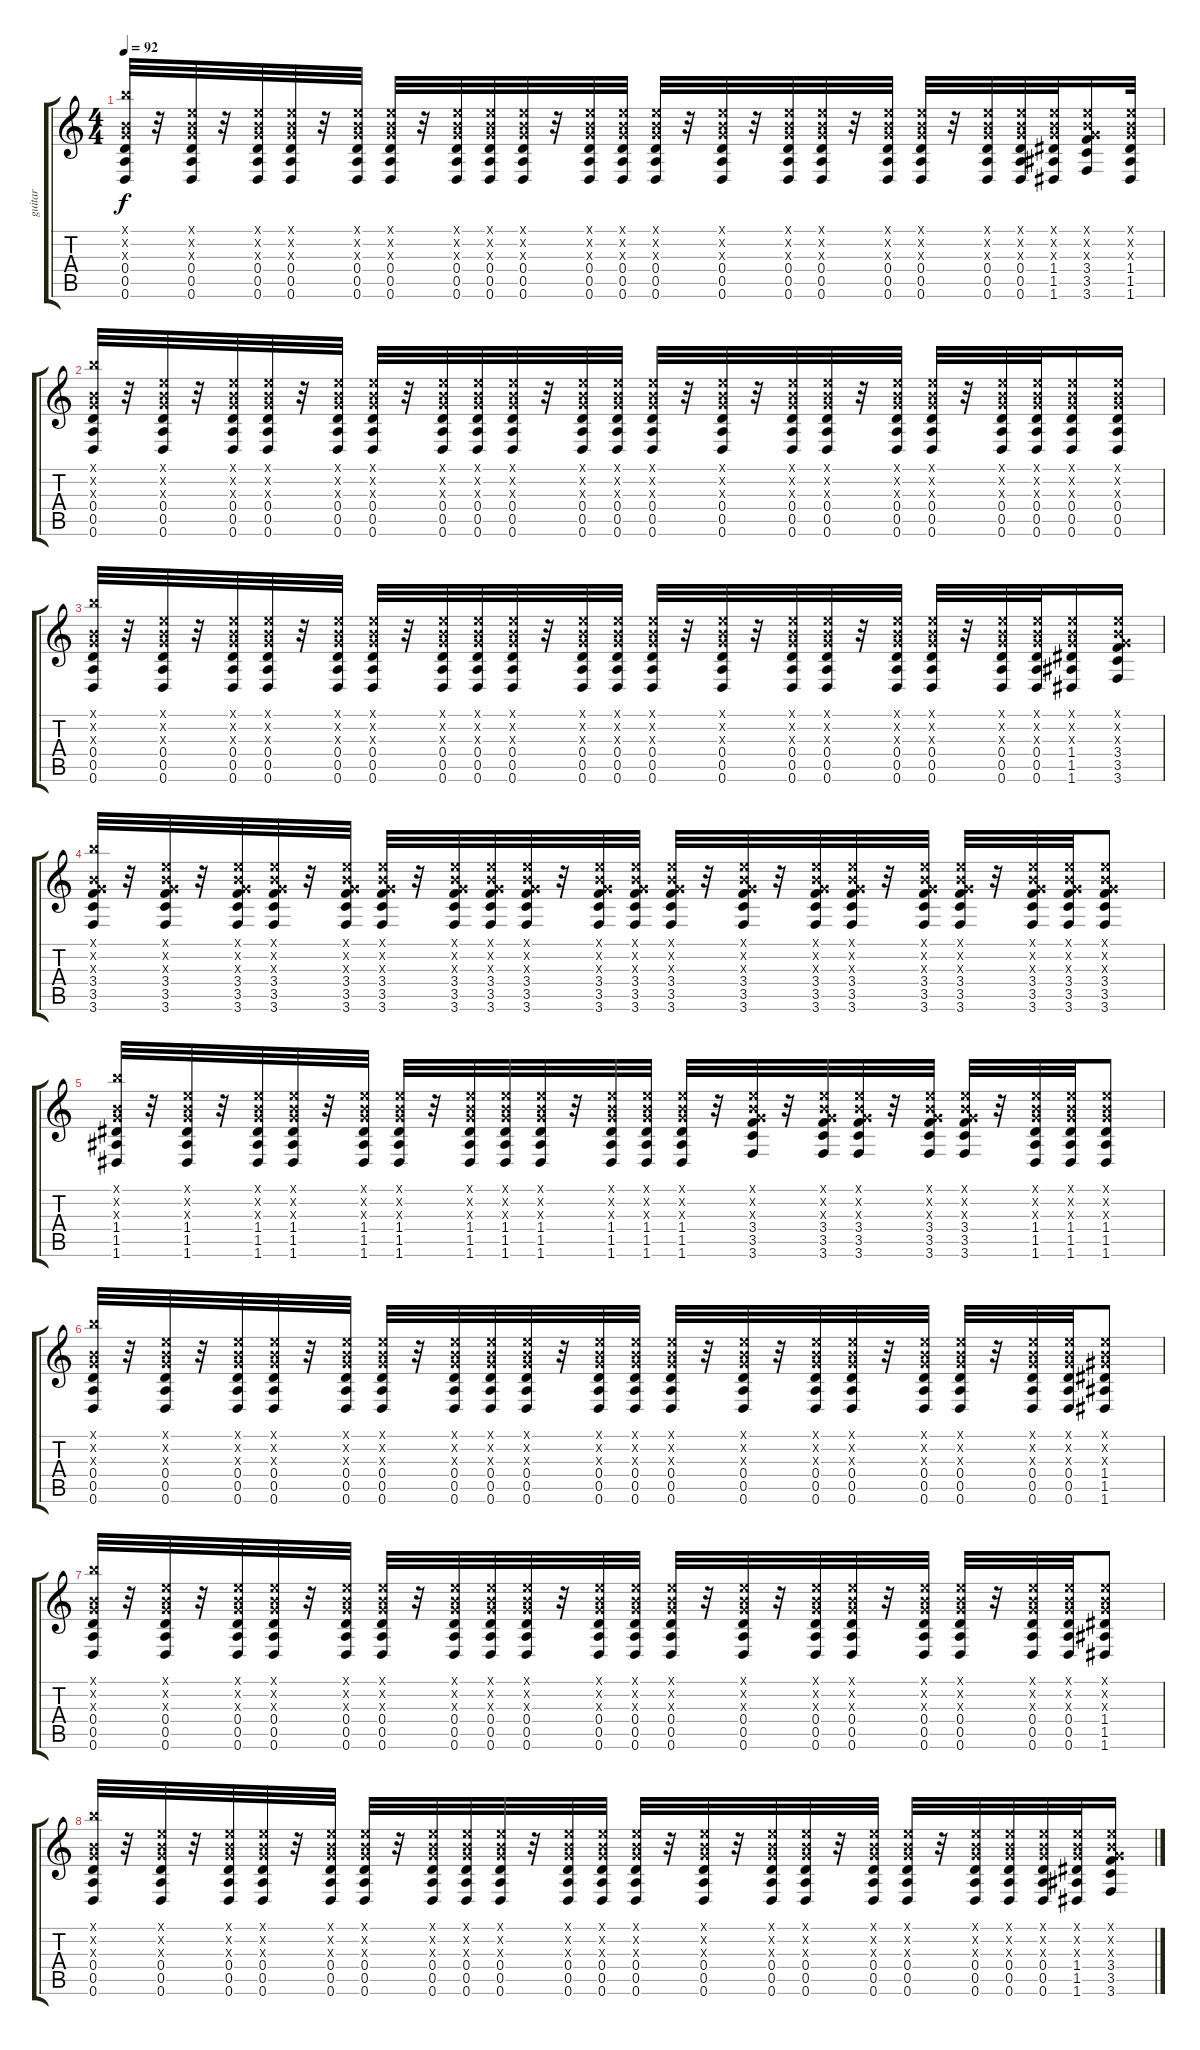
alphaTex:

\track ("guitar" "guitar") {instrument distortionguitar}
\staff {score tabs}
\tuning (E4 B3 G3 D3 A2 D2) {hide}
\ts (4 4)
\tempo 92
\clef g2
\ks c
(7.1{x} 0.2{x} 0.3{x} 0.4 0.5 0.6).32{dy f} r.32 (0.1{x} 0.2{x} 0.3{x} 0.4 0.5 0.6).32 r.32 (0.1{x} 0.2{x} 0.3{x} 0.4 0.5 0.6).32 (0.1{x} 0.2{x} 0.3{x} 0.4 0.5 0.6).32 r.32 (0.1{x} 0.2{x} 0.3{x} 0.4 0.5 0.6).32 (0.1{x} 0.2{x} 0.3{x} 0.4 0.5 0.6).32 r.32 (0.1{x} 0.2{x} 0.3{x} 0.4 0.5 0.6).32 (0.1{x} 0.2{x} 0.3{x} 0.4 0.5 0.6).32 (0.1{x} 0.2{x} 0.3{x} 0.4 0.5 0.6).32 r.32 (0.1{x} 0.2{x} 0.3{x} 0.4 0.5 0.6).32 (0.1{x} 0.2{x} 0.3{x} 0.4 0.5 0.6).32 (0.1{x} 0.2{x} 0.3{x} 0.4 0.5 0.6).32 r.32 (0.1{x} 0.2{x} 0.3{x} 0.4 0.5 0.6).32 r.32 (0.1{x} 0.2{x} 0.3{x} 0.4 0.5 0.6).32 (0.1{x} 0.2{x} 0.3{x} 0.4 0.5 0.6).32 r.32 (0.1{x} 0.2{x} 0.3{x} 0.4 0.5 0.6).32 (0.1{x} 0.2{x} 0.3{x} 0.4 0.5 0.6).32 r.32 (0.1{x} 0.2{x} 0.3{x} 0.4 0.5 0.6).32 (0.1{x} 0.2{x} 0.3{x} 0.4 0.5 0.6).32 (0.1{x} 0.2{x} 0.3{x} 1.4 1.5 1.6).32 (0.1{x} 0.2{x} 0.3{x} 3.4 3.5 3.6).16 (0.1{x} 0.2{x} 0.3{x} 1.4 1.5 1.6).32 |
(7.1{x} 0.2{x} 0.3{x} 0.4 0.5 0.6).32 r.32 (0.1{x} 0.2{x} 0.3{x} 0.4 0.5 0.6).32 r.32 (0.1{x} 0.2{x} 0.3{x} 0.4 0.5 0.6).32 (0.1{x} 0.2{x} 0.3{x} 0.4 0.5 0.6).32 r.32 (0.1{x} 0.2{x} 0.3{x} 0.4 0.5 0.6).32 (0.1{x} 0.2{x} 0.3{x} 0.4 0.5 0.6).32 r.32 (0.1{x} 0.2{x} 0.3{x} 0.4 0.5 0.6).32 (0.1{x} 0.2{x} 0.3{x} 0.4 0.5 0.6).32 (0.1{x} 0.2{x} 0.3{x} 0.4 0.5 0.6).32 r.32 (0.1{x} 0.2{x} 0.3{x} 0.4 0.5 0.6).32 (0.1{x} 0.2{x} 0.3{x} 0.4 0.5 0.6).32 (0.1{x} 0.2{x} 0.3{x} 0.4 0.5 0.6).32 r.32 (0.1{x} 0.2{x} 0.3{x} 0.4 0.5 0.6).32 r.32 (0.1{x} 0.2{x} 0.3{x} 0.4 0.5 0.6).32 (0.1{x} 0.2{x} 0.3{x} 0.4 0.5 0.6).32 r.32 (0.1{x} 0.2{x} 0.3{x} 0.4 0.5 0.6).32 (0.1{x} 0.2{x} 0.3{x} 0.4 0.5 0.6).32 r.32 (0.1{x} 0.2{x} 0.3{x} 0.4 0.5 0.6).32 (0.1{x} 0.2{x} 0.3{x} 0.4 0.5 0.6).32 (0.1{x} 0.2{x} 0.3{x} 0.4 0.5 0.6).16 (0.1{x} 0.2{x} 0.3{x} 0.4 0.5 0.6).16 |
(7.1{x} 0.2{x} 0.3{x} 0.4 0.5 0.6).32 r.32 (0.1{x} 0.2{x} 0.3{x} 0.4 0.5 0.6).32 r.32 (0.1{x} 0.2{x} 0.3{x} 0.4 0.5 0.6).32 (0.1{x} 0.2{x} 0.3{x} 0.4 0.5 0.6).32 r.32 (0.1{x} 0.2{x} 0.3{x} 0.4 0.5 0.6).32 (0.1{x} 0.2{x} 0.3{x} 0.4 0.5 0.6).32 r.32 (0.1{x} 0.2{x} 0.3{x} 0.4 0.5 0.6).32 (0.1{x} 0.2{x} 0.3{x} 0.4 0.5 0.6).32 (0.1{x} 0.2{x} 0.3{x} 0.4 0.5 0.6).32 r.32 (0.1{x} 0.2{x} 0.3{x} 0.4 0.5 0.6).32 (0.1{x} 0.2{x} 0.3{x} 0.4 0.5 0.6).32 (0.1{x} 0.2{x} 0.3{x} 0.4 0.5 0.6).32 r.32 (0.1{x} 0.2{x} 0.3{x} 0.4 0.5 0.6).32 r.32 (0.1{x} 0.2{x} 0.3{x} 0.4 0.5 0.6).32 (0.1{x} 0.2{x} 0.3{x} 0.4 0.5 0.6).32 r.32 (0.1{x} 0.2{x} 0.3{x} 0.4 0.5 0.6).32 (0.1{x} 0.2{x} 0.3{x} 0.4 0.5 0.6).32 r.32 (0.1{x} 0.2{x} 0.3{x} 0.4 0.5 0.6).32 (0.1{x} 0.2{x} 0.3{x} 0.4 0.5 0.6).32 (0.1{x} 0.2{x} 0.3{x} 1.4 1.5 1.6).16 (0.1{x} 0.2{x} 0.3{x} 3.4 3.5 3.6).16 |
(7.1{x} 0.2{x} 0.3{x} 3.4 3.5 3.6).32 r.32 (0.1{x} 0.2{x} 0.3{x} 3.4 3.5 3.6).32 r.32 (0.1{x} 0.2{x} 0.3{x} 3.4 3.5 3.6).32 (0.1{x} 0.2{x} 0.3{x} 3.4 3.5 3.6).32 r.32 (0.1{x} 0.2{x} 0.3{x} 3.4 3.5 3.6).32 (0.1{x} 0.2{x} 0.3{x} 3.4 3.5 3.6).32 r.32 (0.1{x} 0.2{x} 0.3{x} 3.4 3.5 3.6).32 (0.1{x} 0.2{x} 0.3{x} 3.4 3.5 3.6).32 (0.1{x} 0.2{x} 0.3{x} 3.4 3.5 3.6).32 r.32 (0.1{x} 0.2{x} 0.3{x} 3.4 3.5 3.6).32 (0.1{x} 0.2{x} 0.3{x} 3.4 3.5 3.6).32 (0.1{x} 0.2{x} 0.3{x} 3.4 3.5 3.6).32 r.32 (0.1{x} 0.2{x} 0.3{x} 3.4 3.5 3.6).32 r.32 (0.1{x} 0.2{x} 0.3{x} 3.4 3.5 3.6).32 (0.1{x} 0.2{x} 0.3{x} 3.4 3.5 3.6).32 r.32 (0.1{x} 0.2{x} 0.3{x} 3.4 3.5 3.6).32 (0.1{x} 0.2{x} 0.3{x} 3.4 3.5 3.6).32 r.32 (0.1{x} 0.2{x} 0.3{x} 3.4 3.5 3.6).32 (0.1{x} 0.2{x} 0.3{x} 3.4 3.5 3.6).32 (0.1{x} 0.2{x} 0.3{x} 3.4 3.5 3.6).8 |
(7.1{x} 0.2{x} 0.3{x} 1.4 1.5 1.6).32 r.32 (0.1{x} 0.2{x} 0.3{x} 1.4 1.5 1.6).32 r.32 (0.1{x} 0.2{x} 0.3{x} 1.4 1.5 1.6).32 (0.1{x} 0.2{x} 0.3{x} 1.4 1.5 1.6).32 r.32 (0.1{x} 0.2{x} 0.3{x} 1.4 1.5 1.6).32 (0.1{x} 0.2{x} 0.3{x} 1.4 1.5 1.6).32 r.32 (0.1{x} 0.2{x} 0.3{x} 1.4 1.5 1.6).32 (0.1{x} 0.2{x} 0.3{x} 1.4 1.5 1.6).32 (0.1{x} 0.2{x} 0.3{x} 1.4 1.5 1.6).32 r.32 (0.1{x} 0.2{x} 0.3{x} 1.4 1.5 1.6).32 (0.1{x} 0.2{x} 0.3{x} 1.4 1.5 1.6).32 (0.1{x} 0.2{x} 0.3{x} 1.4 1.5 1.6).32 r.32 (0.1{x} 0.2{x} 0.3{x} 3.4 3.5 3.6).32 r.32 (0.1{x} 0.2{x} 0.3{x} 3.4 3.5 3.6).32 (0.1{x} 0.2{x} 0.3{x} 3.4 3.5 3.6).32 r.32 (0.1{x} 0.2{x} 0.3{x} 3.4 3.5 3.6).32 (0.1{x} 0.2{x} 0.3{x} 3.4 3.5 3.6).32 r.32 (0.1{x} 0.2{x} 0.3{x} 1.4 1.5 1.6).32 (0.1{x} 0.2{x} 0.3{x} 1.4 1.5 1.6).32 (0.1{x} 0.2{x} 0.3{x} 1.4 1.5 1.6).8 |
(7.1{x} 0.2{x} 0.3{x} 0.4 0.5 0.6).32 r.32 (0.1{x} 0.2{x} 0.3{x} 0.4 0.5 0.6).32 r.32 (0.1{x} 0.2{x} 0.3{x} 0.4 0.5 0.6).32 (0.1{x} 0.2{x} 0.3{x} 0.4 0.5 0.6).32 r.32 (0.1{x} 0.2{x} 0.3{x} 0.4 0.5 0.6).32 (0.1{x} 0.2{x} 0.3{x} 0.4 0.5 0.6).32 r.32 (0.1{x} 0.2{x} 0.3{x} 0.4 0.5 0.6).32 (0.1{x} 0.2{x} 0.3{x} 0.4 0.5 0.6).32 (0.1{x} 0.2{x} 0.3{x} 0.4 0.5 0.6).32 r.32 (0.1{x} 0.2{x} 0.3{x} 0.4 0.5 0.6).32 (0.1{x} 0.2{x} 0.3{x} 0.4 0.5 0.6).32 (0.1{x} 0.2{x} 0.3{x} 0.4 0.5 0.6).32 r.32 (0.1{x} 0.2{x} 0.3{x} 0.4 0.5 0.6).32 r.32 (0.1{x} 0.2{x} 0.3{x} 0.4 0.5 0.6).32 (0.1{x} 0.2{x} 0.3{x} 0.4 0.5 0.6).32 r.32 (0.1{x} 0.2{x} 0.3{x} 0.4 0.5 0.6).32 (0.1{x} 0.2{x} 0.3{x} 0.4 0.5 0.6).32 r.32 (0.1{x} 0.2{x} 0.3{x} 0.4 0.5 0.6).32 (0.1{x} 0.2{x} 0.3{x} 0.4 0.5 0.6).32 (0.1{x} 0.2{x} 1.3{x} 1.4 1.5 1.6).8 |
(7.1{x} 0.2{x} 0.3{x} 0.4 0.5 0.6).32 r.32 (0.1{x} 0.2{x} 0.3{x} 0.4 0.5 0.6).32 r.32 (0.1{x} 0.2{x} 0.3{x} 0.4 0.5 0.6).32 (0.1{x} 0.2{x} 0.3{x} 0.4 0.5 0.6).32 r.32 (0.1{x} 0.2{x} 0.3{x} 0.4 0.5 0.6).32 (0.1{x} 0.2{x} 0.3{x} 0.4 0.5 0.6).32 r.32 (0.1{x} 0.2{x} 0.3{x} 0.4 0.5 0.6).32 (0.1{x} 0.2{x} 0.3{x} 0.4 0.5 0.6).32 (0.1{x} 0.2{x} 0.3{x} 0.4 0.5 0.6).32 r.32 (0.1{x} 0.2{x} 0.3{x} 0.4 0.5 0.6).32 (0.1{x} 0.2{x} 0.3{x} 0.4 0.5 0.6).32 (0.1{x} 0.2{x} 0.3{x} 0.4 0.5 0.6).32 r.32 (0.1{x} 0.2{x} 0.3{x} 0.4 0.5 0.6).32 r.32 (0.1{x} 0.2{x} 0.3{x} 0.4 0.5 0.6).32 (0.1{x} 0.2{x} 0.3{x} 0.4 0.5 0.6).32 r.32 (0.1{x} 0.2{x} 0.3{x} 0.4 0.5 0.6).32 (0.1{x} 0.2{x} 0.3{x} 0.4 0.5 0.6).32 r.32 (0.1{x} 0.2{x} 0.3{x} 0.4 0.5 0.6).32 (0.1{x} 0.2{x} 0.3{x} 0.4 0.5 0.6).32 (0.1{x} 0.2{x} 0.3{x} 1.4 1.5 1.6).8 |
(7.1{x} 0.2{x} 0.3{x} 0.4 0.5 0.6).32 r.32 (0.1{x} 0.2{x} 0.3{x} 0.4 0.5 0.6).32 r.32 (0.1{x} 0.2{x} 0.3{x} 0.4 0.5 0.6).32 (0.1{x} 0.2{x} 0.3{x} 0.4 0.5 0.6).32 r.32 (0.1{x} 0.2{x} 0.3{x} 0.4 0.5 0.6).32 (0.1{x} 0.2{x} 0.3{x} 0.4 0.5 0.6).32 r.32 (0.1{x} 0.2{x} 0.3{x} 0.4 0.5 0.6).32 (0.1{x} 0.2{x} 0.3{x} 0.4 0.5 0.6).32 (0.1{x} 0.2{x} 0.3{x} 0.4 0.5 0.6).32 r.32 (0.1{x} 0.2{x} 0.3{x} 0.4 0.5 0.6).32 (0.1{x} 0.2{x} 0.3{x} 0.4 0.5 0.6).32 (0.1{x} 0.2{x} 0.3{x} 0.4 0.5 0.6).32 r.32 (0.1{x} 0.2{x} 0.3{x} 0.4 0.5 0.6).32 r.32 (0.1{x} 0.2{x} 0.3{x} 0.4 0.5 0.6).32 (0.1{x} 0.2{x} 0.3{x} 0.4 0.5 0.6).32 r.32 (0.1{x} 0.2{x} 0.3{x} 0.4 0.5 0.6).32 (0.1{x} 0.2{x} 0.3{x} 0.4 0.5 0.6).32 r.32 (0.1{x} 0.2{x} 0.3{x} 0.4 0.5 0.6).32 (0.1{x} 0.2{x} 0.3{x} 0.4 0.5 0.6).32 (0.1{x} 0.2{x} 0.3{x} 0.4 0.5 0.6).32 (0.1{x} 0.2{x} 0.3{x} 1.4 1.5 1.6).32 (0.1{x} 0.2{x} 0.3{x} 3.4 3.5 3.6).16
